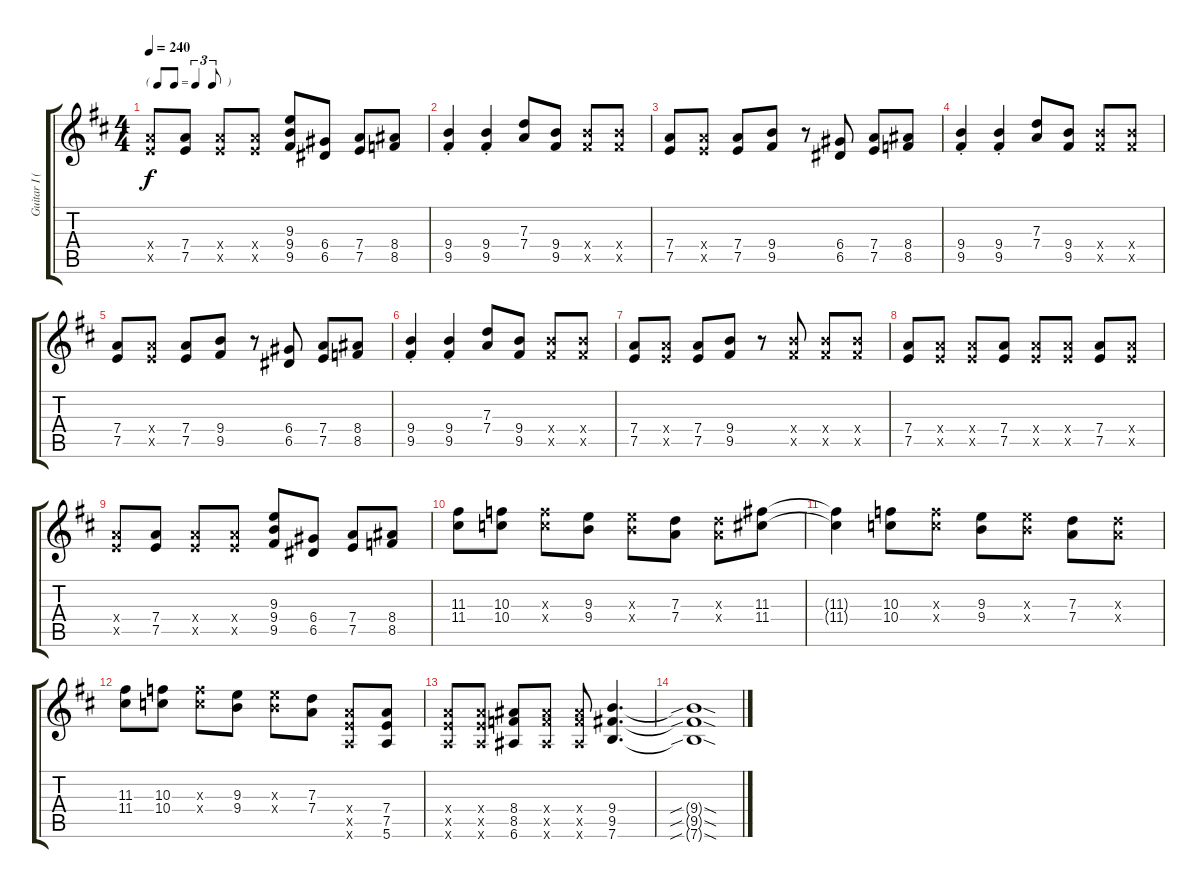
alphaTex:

\track ("Guitar I (Hirasawa Yui)" "Guitar I (") {instrument overdrivenguitar}
\staff {score tabs}
\tuning (E4 B3 G3 D3 A2 E2) {hide}
\ts (4 4)
\tf triplet8th
\tempo 240
\clef g2
\ks d
(7.4{x} 7.5{x}).8{dy f} (7.4 7.5).8 (7.4{x} 7.5{x}).8 (7.4{x} 7.5{x}).8 (9.3 9.4 9.5).8 (6.4 6.5).8 (7.4 7.5).8 (8.4 8.5).8 |
(9.4{st} 9.5{st}).4 (9.4{st} 9.5{st}).4 (7.3 7.4).8 (9.4 9.5).8 (9.4{x} 9.5{x}).8 (9.4{x} 9.5{x}).8 |
(7.4 7.5).8 (7.4{x} 7.5{x}).8 (7.4 7.5).8 (9.4 9.5).8 r.8 (6.4 6.5).8 (7.4 7.5).8 (8.4 8.5).8 |
(9.4{st} 9.5{st}).4 (9.4{st} 9.5{st}).4 (7.3 7.4).8 (9.4 9.5).8 (9.4{x} 9.5{x}).8 (9.4{x} 9.5{x}).8 |
(7.4 7.5).8 (7.4{x} 7.5{x}).8 (7.4 7.5).8 (9.4 9.5).8 r.8 (6.4 6.5).8 (7.4 7.5).8 (8.4 8.5).8 |
(9.4{st} 9.5{st}).4 (9.4{st} 9.5{st}).4 (7.3 7.4).8 (9.4 9.5).8 (9.4{x} 9.5{x}).8 (9.4{x} 9.5{x}).8 |
(7.4 7.5).8 (7.4{x} 7.5{x}).8 (7.4 7.5).8 (9.4 9.5).8 r.8 (9.4{x} 9.5{x}).8 (9.4{x} 9.5{x}).8 (9.4{x} 9.5{x}).8 |
(7.4 7.5).8 (7.4{x} 7.5{x}).8 (7.4{x} 7.5{x}).8 (7.4 7.5).8 (7.4{x} 7.5{x}).8 (7.4{x} 7.5{x}).8 (7.4 7.5).8 (7.4{x} 7.5{x}).8 |
(7.4{x} 7.5{x}).8 (7.4 7.5).8 (7.4{x} 7.5{x}).8 (7.4{x} 7.5{x}).8 (9.3 9.4 9.5).8 (6.4 6.5).8 (7.4 7.5).8 (8.4 8.5).8 |
(11.3 11.4).8 (10.3 10.4).8 (10.3{x} 10.4{x}).8 (9.3 9.4).8 (9.3{x} 9.4{x}).8 (7.3 7.4).8 (7.3{x} 7.4{x}).8 (11.3 11.4).8 |
(11.3{t} 11.4{t}).4 (10.3 10.4).8 (10.3{x} 10.4{x}).8 (9.3 9.4).8 (9.3{x} 9.4{x}).8 (7.3 7.4).8 (7.3{x} 7.4{x}).8 |
(11.3 11.4).8 (10.3 10.4).8 (10.3{x} 10.4{x}).8 (9.3 9.4).8 (9.3{x} 9.4{x}).8 (7.3 7.4).8 (7.4{x} 7.5{x} 5.6{x}).8 (7.4 7.5 5.6).8 |
(7.4{x} 7.5{x} 5.6{x}).8 (7.4{x} 7.5{x} 5.6{x}).8 (8.4 8.5 6.6).8 (8.4{x} 8.5{x} 6.6{x}).8 (8.4{x} 8.5{x} 6.6{x}).8 (9.4 9.5 7.6).4{d} |
(9.4{sib sod t} 9.5{sib sod t} 7.6{sib sod t}).1
